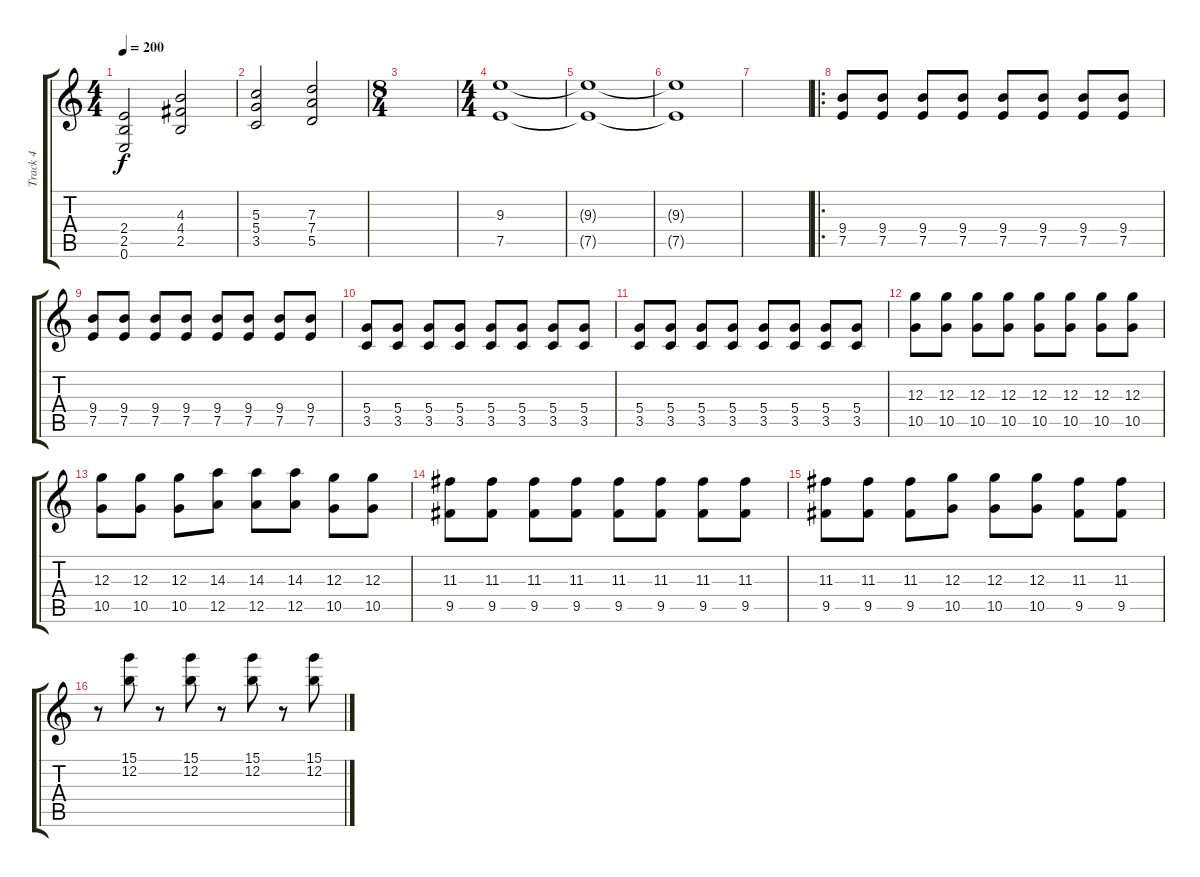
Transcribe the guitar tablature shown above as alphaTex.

\track ("Track 4" "Track 4") {instrument overdrivenguitar}
\staff {score tabs}
\tuning (E4 B3 G3 D3 A2 E2) {hide}
\ts (4 4)
\tempo 200
\clef g2
\ks c
(2.4 2.5 0.6).2{dy f} (4.3 4.4 2.5).2 |
(5.3 5.4 3.5).2 (7.3 7.4 5.5).2 |
\ts (8 4)
|
\ts (4 4)
(9.3 7.5).1 |
(9.3{t} 7.5{t}).1 |
(9.3{t} 7.5{t}).1 |
|
\ro
(9.4 7.5).8 (9.4 7.5).8 (9.4 7.5).8 (9.4 7.5).8 (9.4 7.5).8 (9.4 7.5).8 (9.4 7.5).8 (9.4 7.5).8 |
(9.4 7.5).8 (9.4 7.5).8 (9.4 7.5).8 (9.4 7.5).8 (9.4 7.5).8 (9.4 7.5).8 (9.4 7.5).8 (9.4 7.5).8 |
(5.4 3.5).8 (5.4 3.5).8 (5.4 3.5).8 (5.4 3.5).8 (5.4 3.5).8 (5.4 3.5).8 (5.4 3.5).8 (5.4 3.5).8 |
(5.4 3.5).8 (5.4 3.5).8 (5.4 3.5).8 (5.4 3.5).8 (5.4 3.5).8 (5.4 3.5).8 (5.4 3.5).8 (5.4 3.5).8 |
(12.3 10.5).8 (12.3 10.5).8 (12.3 10.5).8 (12.3 10.5).8 (12.3 10.5).8 (12.3 10.5).8 (12.3 10.5).8 (12.3 10.5).8 |
(12.3 10.5).8 (12.3 10.5).8 (12.3 10.5).8 (14.3 12.5).8 (14.3 12.5).8 (14.3 12.5).8 (12.3 10.5).8 (12.3 10.5).8 |
(11.3 9.5).8 (11.3 9.5).8 (11.3 9.5).8 (11.3 9.5).8 (11.3 9.5).8 (11.3 9.5).8 (11.3 9.5).8 (11.3 9.5).8 |
(11.3 9.5).8 (11.3 9.5).8 (11.3 9.5).8 (12.3 10.5).8 (12.3 10.5).8 (12.3 10.5).8 (11.3 9.5).8 (11.3 9.5).8 |
r.8 (15.1 12.2).8 r.8 (15.1 12.2).8 r.8 (15.1 12.2).8 r.8 (15.1 12.2).8
